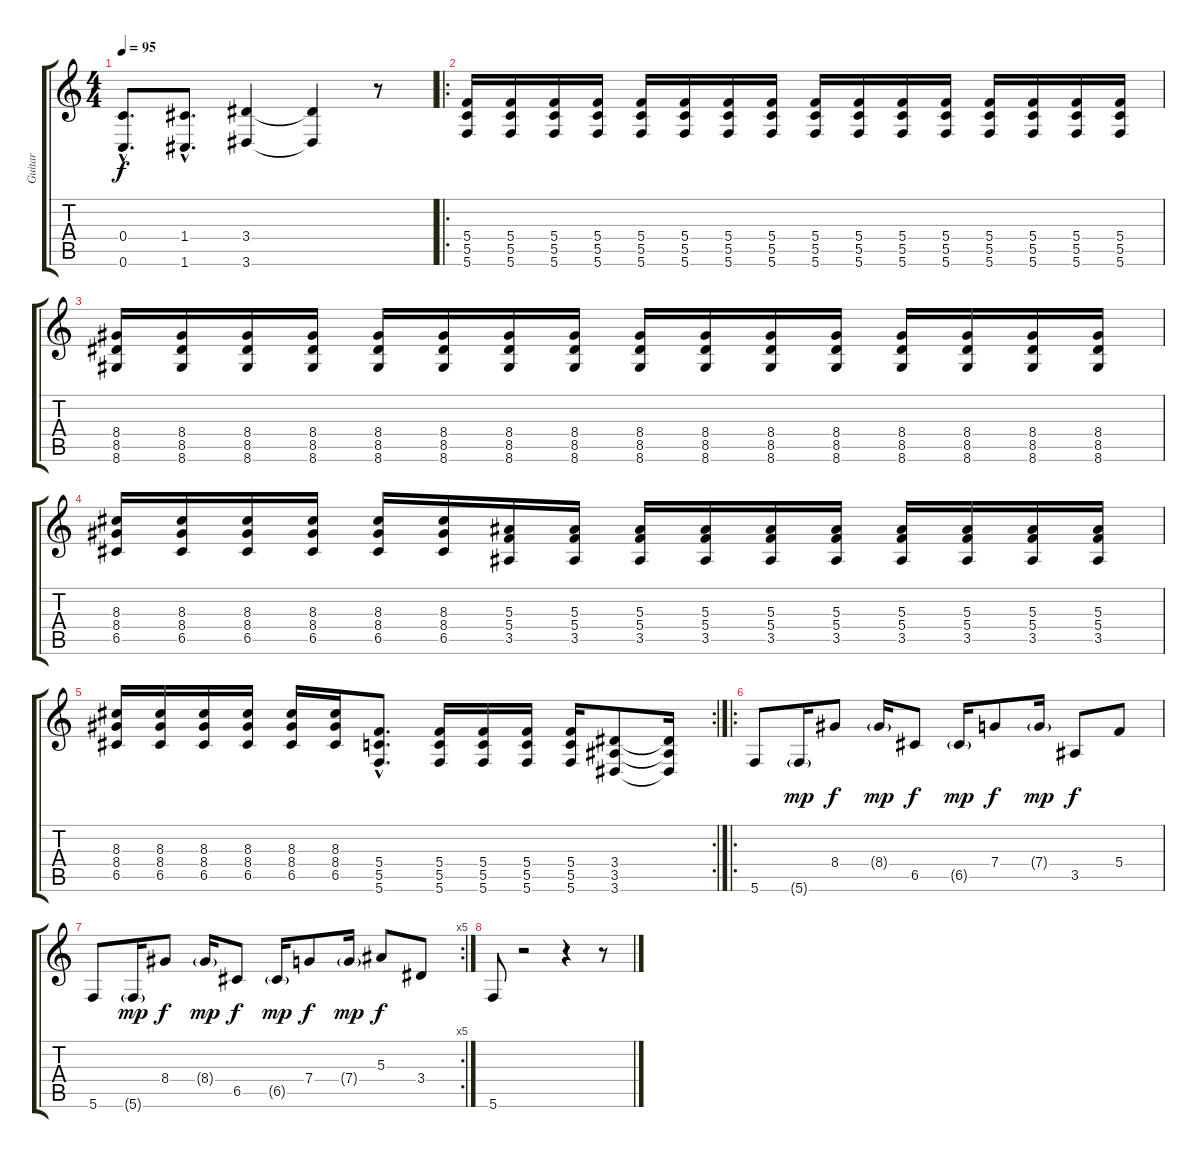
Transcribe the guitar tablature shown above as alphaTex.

\track ("Guitar" "Guitar") {instrument distortionguitar}
\staff {score tabs}
\tuning (D4 A3 F3 C3 G2 C2) {hide}
\ts (4 4)
\tempo 95
\clef g2
\ks c
(0.4{hac} 0.6{hac}).8{d dy f} (1.4{hac} 1.6{hac}).8{d} (3.4 3.6).4 (3.4{t} 3.6{t}).4 r.8 |
\ro
(5.4 5.5 5.6).16 (5.4 5.5 5.6).16 (5.4 5.5 5.6).16 (5.4 5.5 5.6).16 (5.4 5.5 5.6).16 (5.4 5.5 5.6).16 (5.4 5.5 5.6).16 (5.4 5.5 5.6).16 (5.4 5.5 5.6).16 (5.4 5.5 5.6).16 (5.4 5.5 5.6).16 (5.4 5.5 5.6).16 (5.4 5.5 5.6).16 (5.4 5.5 5.6).16 (5.4 5.5 5.6).16 (5.4 5.5 5.6).16 |
(8.4 8.5 8.6).16 (8.4 8.5 8.6).16 (8.4 8.5 8.6).16 (8.4 8.5 8.6).16 (8.4 8.5 8.6).16 (8.4 8.5 8.6).16 (8.4 8.5 8.6).16 (8.4 8.5 8.6).16 (8.4 8.5 8.6).16 (8.4 8.5 8.6).16 (8.4 8.5 8.6).16 (8.4 8.5 8.6).16 (8.4 8.5 8.6).16 (8.4 8.5 8.6).16 (8.4 8.5 8.6).16 (8.4 8.5 8.6).16 |
(8.3 8.4 6.5).16 (8.3 8.4 6.5).16 (8.3 8.4 6.5).16 (8.3 8.4 6.5).16 (8.3 8.4 6.5).16 (8.3 8.4 6.5).16 (5.3 5.4 3.5).16 (5.3 5.4 3.5).16 (5.3 5.4 3.5).16 (5.3 5.4 3.5).16 (5.3 5.4 3.5).16 (5.3 5.4 3.5).16 (5.3 5.4 3.5).16 (5.3 5.4 3.5).16 (5.3 5.4 3.5).16 (5.3 5.4 3.5).16 |
\rc 2
(8.3 8.4 6.5).16 (8.3 8.4 6.5).16 (8.3 8.4 6.5).16 (8.3 8.4 6.5).16 (8.3 8.4 6.5).16 (8.3 8.4 6.5).16 (5.4{hac} 5.5{hac} 5.6{hac}).8{d} (5.4 5.5 5.6).16 (5.4 5.5 5.6).16 (5.4 5.5 5.6).16 (5.4 5.5 5.6).16 (3.4 3.5 3.6).8 (3.4{t} 3.5{t} 3.6{t}).16 |
\ro
5.6.8 5.6{g}.16{dy mp} 8.4.8{dy f} 8.4{g}.16{dy mp} 6.5.8{dy f} 6.5{g}.16{dy mp} 7.4.8{dy f} 7.4{g}.16{dy mp} 3.5.8{dy f} 5.4.8 |
\rc 5
5.6.8 5.6{g}.16{dy mp} 8.4.8{dy f} 8.4{g}.16{dy mp} 6.5.8{dy f} 6.5{g}.16{dy mp} 7.4.8{dy f} 7.4{g}.16{dy mp} 5.3.8{dy f} 3.4.8 |
5.6.8 r.2 r.4 r.8
